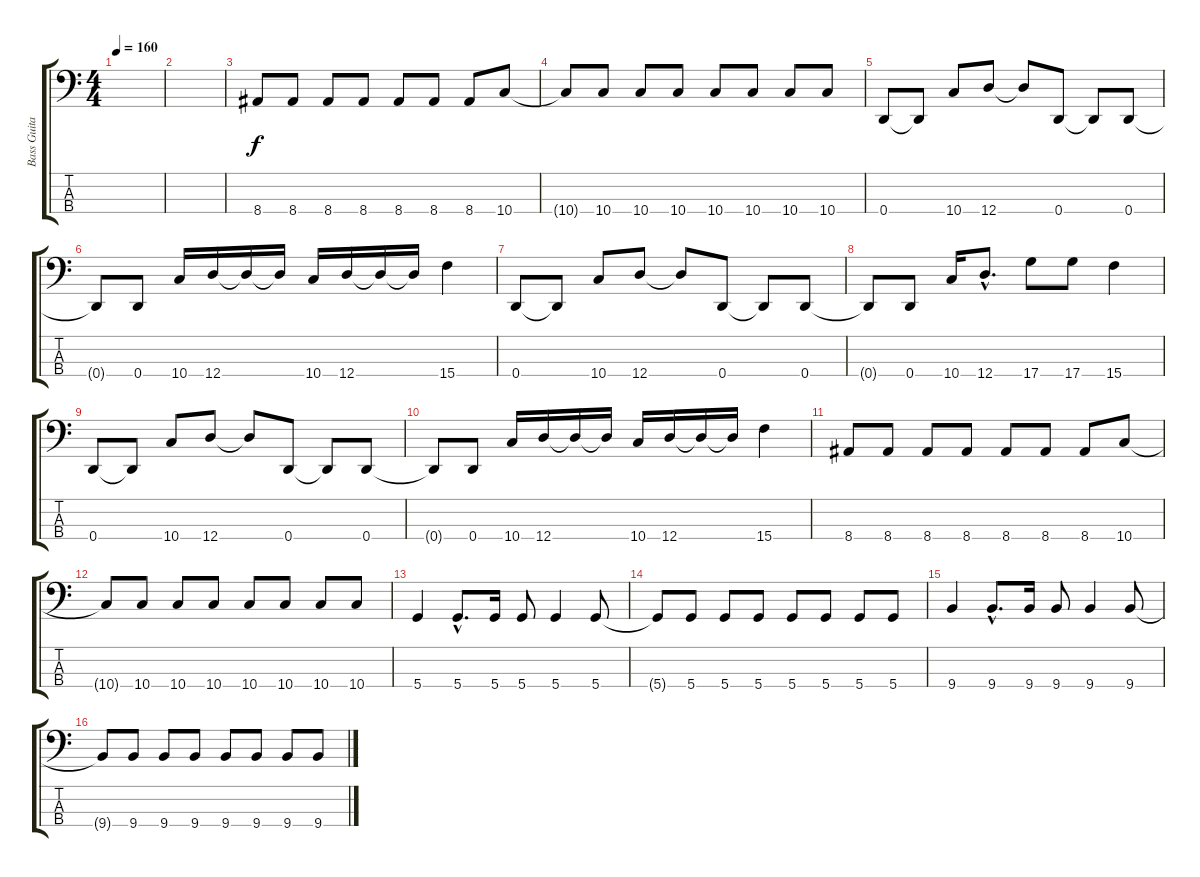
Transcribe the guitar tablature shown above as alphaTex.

\track ("Bass Guitar" "Bass Guita") {instrument electricbasspick}
\staff {score tabs}
\tuning (G2 D2 A1 D1) {hide}
\ts (4 4)
\tempo 160
\clef f4
\ks c
|
|
8.4.8 8.4.8 8.4.8 8.4.8 8.4.8 8.4.8 8.4.8 10.4.8 |
10.4{t}.8 10.4.8 10.4.8 10.4.8 10.4.8 10.4.8 10.4.8 10.4.8 |
0.4.8 0.4{t}.8 10.4.8 12.4.8 12.4{t}.8 0.4.8 0.4{t}.8 0.4.8 |
0.4{t}.8 0.4.8 10.4.16 12.4.16 12.4{t}.16 12.4{t}.16 10.4.16 12.4.16 12.4{t}.16 12.4{t}.16 15.4.4 |
0.4.8 0.4{t}.8 10.4.8 12.4.8 12.4{t}.8 0.4.8 0.4{t}.8 0.4.8 |
0.4{t}.8 0.4.8 10.4.16 12.4{hac}.8{d} 17.4.8 17.4.8 15.4.4 |
0.4.8 0.4{t}.8 10.4.8 12.4.8 12.4{t}.8 0.4.8 0.4{t}.8 0.4.8 |
0.4{t}.8 0.4.8 10.4.16 12.4.16 12.4{t}.16 12.4{t}.16 10.4.16 12.4.16 12.4{t}.16 12.4{t}.16 15.4.4 |
8.4.8 8.4.8 8.4.8 8.4.8 8.4.8 8.4.8 8.4.8 10.4.8 |
10.4{t}.8 10.4.8 10.4.8 10.4.8 10.4.8 10.4.8 10.4.8 10.4.8 |
5.4.4 5.4{hac}.8{d} 5.4.16 5.4.8 5.4.4 5.4.8 |
5.4{t}.8 5.4.8 5.4.8 5.4.8 5.4.8 5.4.8 5.4.8 5.4.8 |
9.4.4 9.4{hac}.8{d} 9.4.16 9.4.8 9.4.4 9.4.8 |
9.4{t}.8 9.4.8 9.4.8 9.4.8 9.4.8 9.4.8 9.4.8 9.4.8
